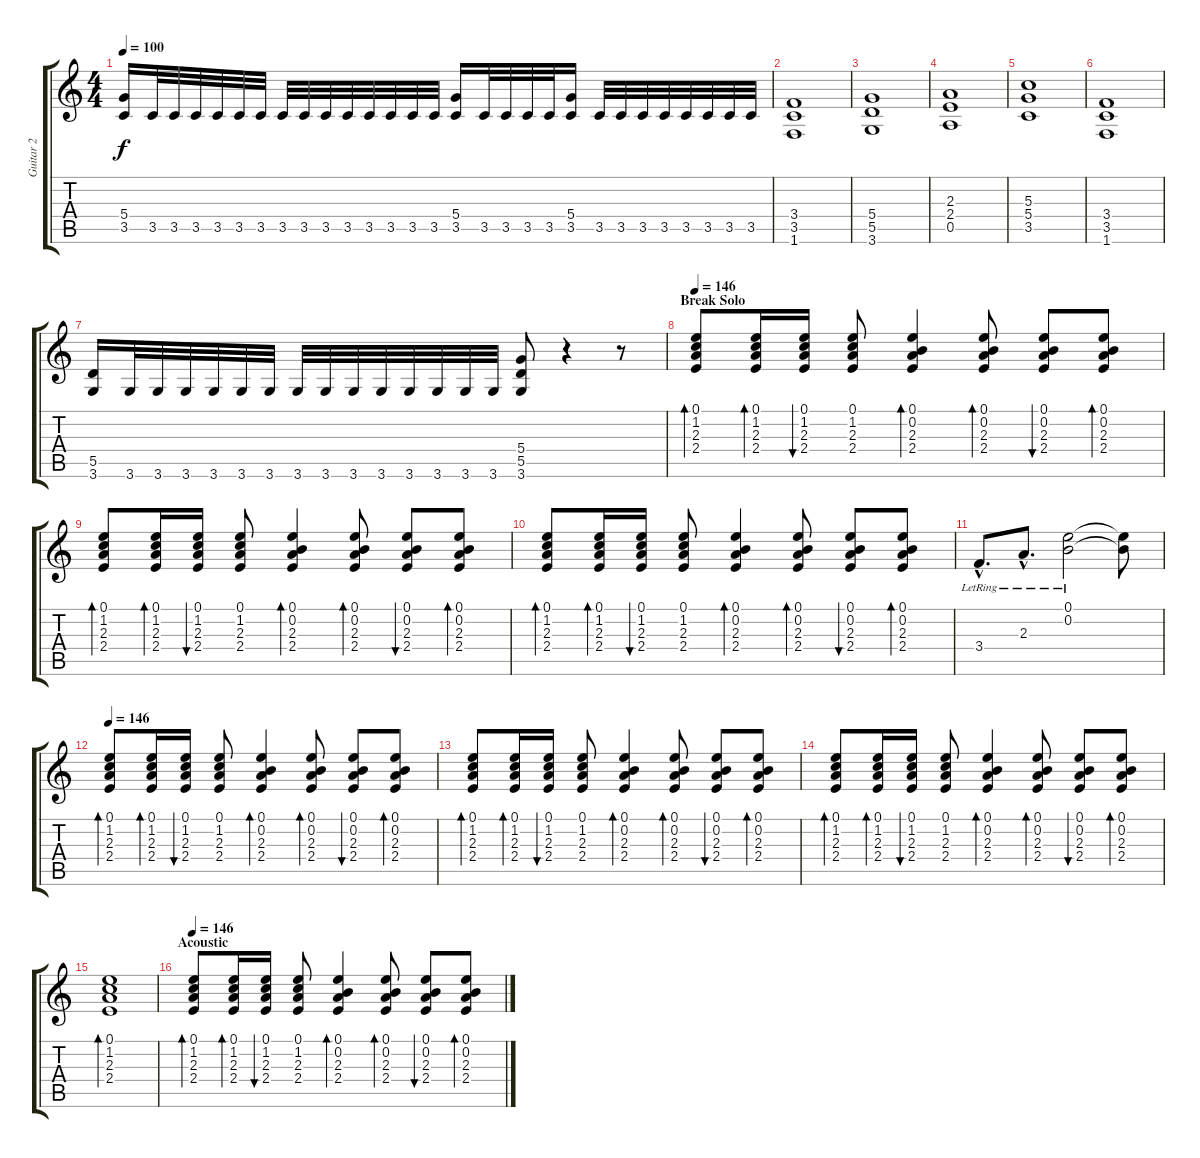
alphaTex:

\track ("Guitar 2" "Guitar 2") {instrument distortionguitar}
\staff {score tabs}
\tuning (E4 B3 G3 D3 A2 E2) {hide}
\ts (4 4)
\tempo 100
\clef g2
\ks c
(5.4 3.5).16{dy f} 3.5.32 3.5.32 3.5.32 3.5.32 3.5.32 3.5.32 3.5.32 3.5.32 3.5.32 3.5.32 3.5.32 3.5.32 3.5.32 3.5.32 (5.4 3.5).16 3.5.32 3.5.32 3.5.32 3.5.32 (5.4 3.5).16 3.5.32 3.5.32 3.5.32 3.5.32 3.5.32 3.5.32 3.5.32 3.5.32 |
(3.4 3.5 1.6).1 |
(5.4 5.5 3.6).1 |
(2.3 2.4 0.5).1 |
(5.3 5.4 3.5).1 |
(3.4 3.5 1.6).1 |
(5.5 3.6).16 3.6.32 3.6.32 3.6.32 3.6.32 3.6.32 3.6.32 3.6.32 3.6.32 3.6.32 3.6.32 3.6.32 3.6.32 3.6.32 3.6.32 (5.4 5.5 3.6).8 r.4 r.8 |
\section ("" "Break Solo")
\tempo 146
(0.1 1.2 2.3 2.4).8{bd 60 volume 12 instrument acousticguitarnylon} (0.1 1.2 2.3 2.4).16{bd 60} (0.1 1.2 2.3 2.4).16{bu 60} (0.1 1.2 2.3 2.4).8 (0.1 0.2 2.3 2.4).4{bd 60} (0.1 0.2 2.3 2.4).8{bd 60} (0.1 0.2 2.3 2.4).8{bu 60} (0.1 0.2 2.3 2.4).8{bd 60} |
(0.1 1.2 2.3 2.4).8{bd 60} (0.1 1.2 2.3 2.4).16{bd 60} (0.1 1.2 2.3 2.4).16{bu 60} (0.1 1.2 2.3 2.4).8 (0.1 0.2 2.3 2.4).4{bd 60} (0.1 0.2 2.3 2.4).8{bd 60} (0.1 0.2 2.3 2.4).8{bu 60} (0.1 0.2 2.3 2.4).8{bd 60} |
(0.1 1.2 2.3 2.4).8{bd 60} (0.1 1.2 2.3 2.4).16{bd 60} (0.1 1.2 2.3 2.4).16{bu 60} (0.1 1.2 2.3 2.4).8 (0.1 0.2 2.3 2.4).4{bd 60} (0.1 0.2 2.3 2.4).8{bd 60} (0.1 0.2 2.3 2.4).8{bu 60} (0.1 0.2 2.3 2.4).8{bd 60} |
3.4{hac lr}.8{d} 2.3{hac lr}.8{d} (0.1 0.2{lr}).2 (0.1{t} 0.2{t}).8 |
\tempo 146
(0.1 1.2 2.3 2.4).8{bd 60 instrument acousticguitarnylon} (0.1 1.2 2.3 2.4).16{bd 60} (0.1 1.2 2.3 2.4).16{bu 60} (0.1 1.2 2.3 2.4).8 (0.1 0.2 2.3 2.4).4{bd 60} (0.1 0.2 2.3 2.4).8{bd 60} (0.1 0.2 2.3 2.4).8{bu 60} (0.1 0.2 2.3 2.4).8{bd 60} |
(0.1 1.2 2.3 2.4).8{bd 60} (0.1 1.2 2.3 2.4).16{bd 60} (0.1 1.2 2.3 2.4).16{bu 60} (0.1 1.2 2.3 2.4).8 (0.1 0.2 2.3 2.4).4{bd 60} (0.1 0.2 2.3 2.4).8{bd 60} (0.1 0.2 2.3 2.4).8{bu 60} (0.1 0.2 2.3 2.4).8{bd 60} |
(0.1 1.2 2.3 2.4).8{bd 60} (0.1 1.2 2.3 2.4).16{bd 60} (0.1 1.2 2.3 2.4).16{bu 60} (0.1 1.2 2.3 2.4).8 (0.1 0.2 2.3 2.4).4{bd 60} (0.1 0.2 2.3 2.4).8{bd 60} (0.1 0.2 2.3 2.4).8{bu 60} (0.1 0.2 2.3 2.4).8{bd 60} |
(0.1 1.2 2.3 2.4).1{bd 120} |
\section ("" "Acoustic")
\tempo 146
(0.1 1.2 2.3 2.4).8{bd 60} (0.1 1.2 2.3 2.4).16{bd 60} (0.1 1.2 2.3 2.4).16{bu 60} (0.1 1.2 2.3 2.4).8 (0.1 0.2 2.3 2.4).4{bd 60} (0.1 0.2 2.3 2.4).8{bd 60} (0.1 0.2 2.3 2.4).8{bu 60} (0.1 0.2 2.3 2.4).8{bd 60}
